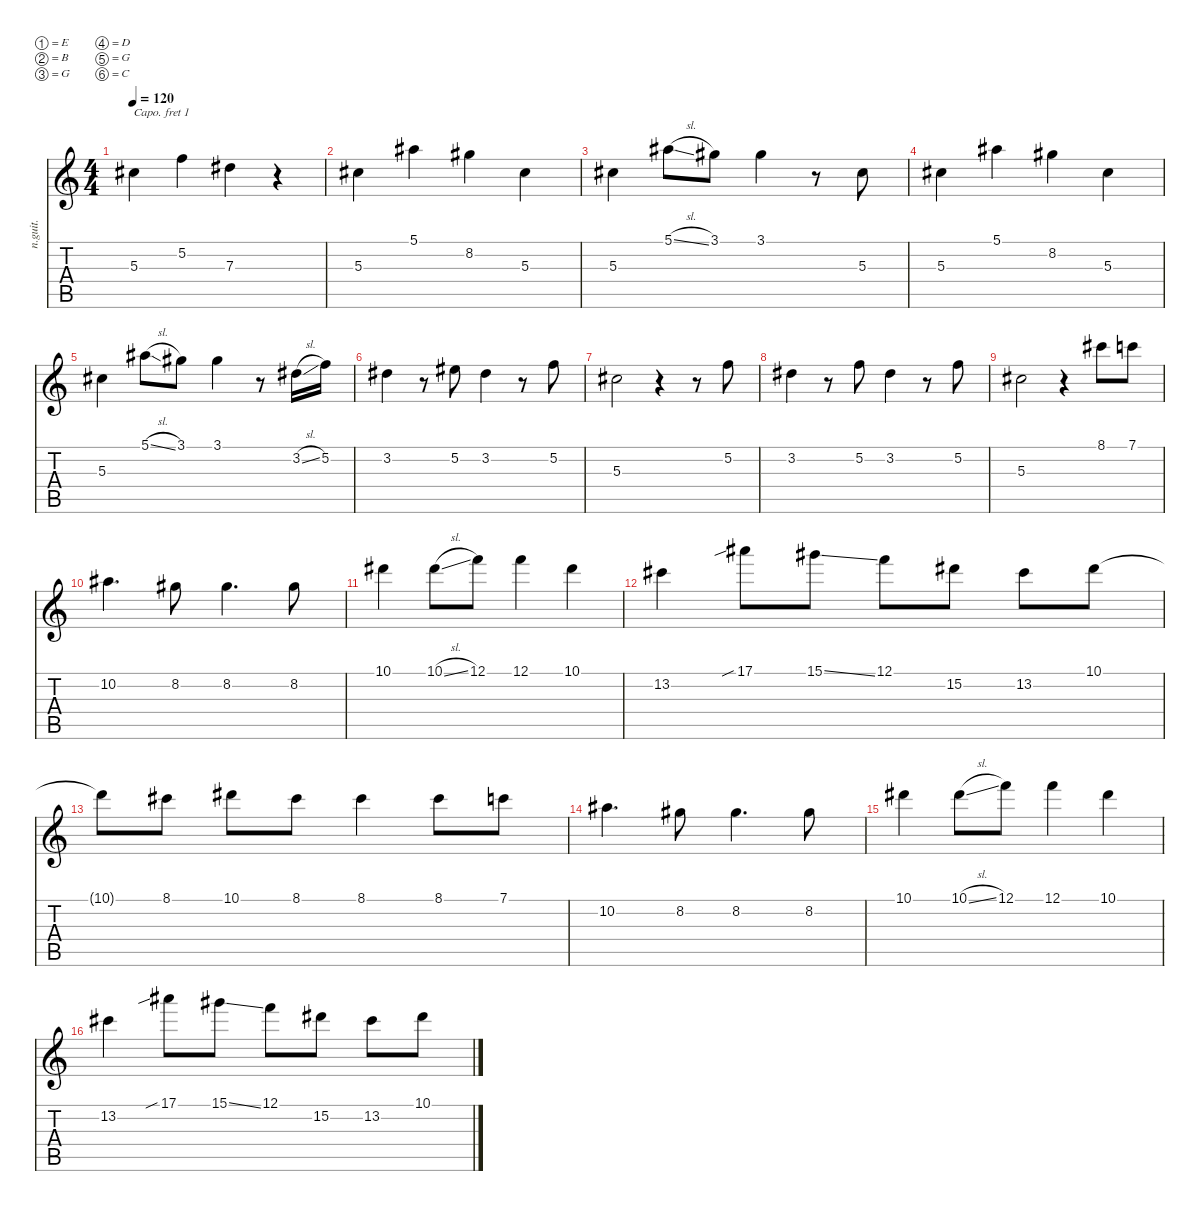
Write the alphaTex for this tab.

\defaultSystemsLayout 4
\hideDynamics
\bracketExtendMode nobrackets
\otherSystemsTrackNameOrientation horizontal
\track ("Guitar 1" "n.guit.") {defaultSystemsLayout 6 solo instrument acousticguitarnylon}
\staff {score tabs}
\capo 1
\tuning (E4 B3 G3 D3 G2 C2)
\ts (4 4)
\tempo 120
\clef g2
\ks c
5.3{acc #}.4{dy mf beam Down} 5.2.4{beam Down} 7.3{acc #}.4{beam Down} r.4{beam Down} |
5.3{acc #}.4{beam Down} 5.1{acc #}.4{beam Down} 8.2{acc #}.4{beam Down} 5.3{acc #}.4{beam Down} |
5.3{acc #}.4{beam Down} 5.1{sl acc #}.8{beam Down} 3.1{acc #}.8{beam Down} 3.1{acc #}.4{beam Down} r.8{beam Down} 5.3{acc #}.8{beam Down} |
5.3{acc #}.4{beam Down} 5.1{acc #}.4{beam Down} 8.2{acc #}.4{beam Down} 5.3{acc #}.4{beam Down} |
5.3{acc #}.4{beam Down} 5.1{sl acc #}.8{beam Down} 3.1{acc #}.8{beam Down} 3.1{acc #}.4{beam Down} r.8{beam Down} 3.2{sl acc #}.16{beam Down} 5.2.16{beam Down} |
3.2{acc #}.4{beam Down} r.8{beam Down} 5.2{acc #}.8{beam Down} 3.2{acc #}.4{beam Down} r.8{beam Down} 5.2.8{beam Down} |
5.3{acc #}.2{beam Down} r.4{beam Down} r.8{beam Down} 5.2.8{beam Down} |
3.2{acc #}.4{beam Down} r.8{beam Down} 5.2.8{beam Down} 3.2{acc #}.4{beam Down} r.8{beam Down} 5.2.8{beam Down} |
5.3{acc #}.2{beam Down} r.4{beam Down} 8.1{acc #}.8{beam Down} 7.1.8{beam Down} |
10.2{acc #}.4{d beam Down} 8.2{acc #}.8{beam Down} 8.2{acc #}.4{d beam Down} 8.2{acc #}.8{beam Down} |
10.1{acc #}.4{beam Down} 10.1{sl acc #}.8{beam Down} 12.1.8{beam Down} 12.1.4{beam Down} 10.1{acc #}.4{beam Down} |
13.2{acc #}.4{beam Down} 17.1{sib acc #}.8{beam Down} 15.1{ss acc #}.8{beam Down} 12.1.8{beam Down} 15.2{acc #}.8{beam Down} 13.2{acc #}.8{beam Down} 10.1{acc #}.8{beam Down} |
10.1{t acc #}.8{beam Down} 8.1{acc #}.8{beam Down} 10.1{acc #}.8{beam Down} 8.1{acc #}.8{beam Down} 8.1{acc #}.4{beam Down} 8.1{acc #}.8{beam Down} 7.1.8{beam Down} |
10.2{acc #}.4{d beam Down} 8.2{acc #}.8{beam Down} 8.2{acc #}.4{d beam Down} 8.2{acc #}.8{beam Down} |
10.1{acc #}.4{beam Down} 10.1{sl acc #}.8{beam Down} 12.1.8{beam Down} 12.1.4{beam Down} 10.1{acc #}.4{beam Down} |
13.2{acc #}.4{beam Down} 17.1{sib acc #}.8{beam Down} 15.1{ss acc #}.8{beam Down} 12.1.8{beam Down} 15.2{acc #}.8{beam Down} 13.2{acc #}.8{beam Down} 10.1{acc #}.8{beam Down}
